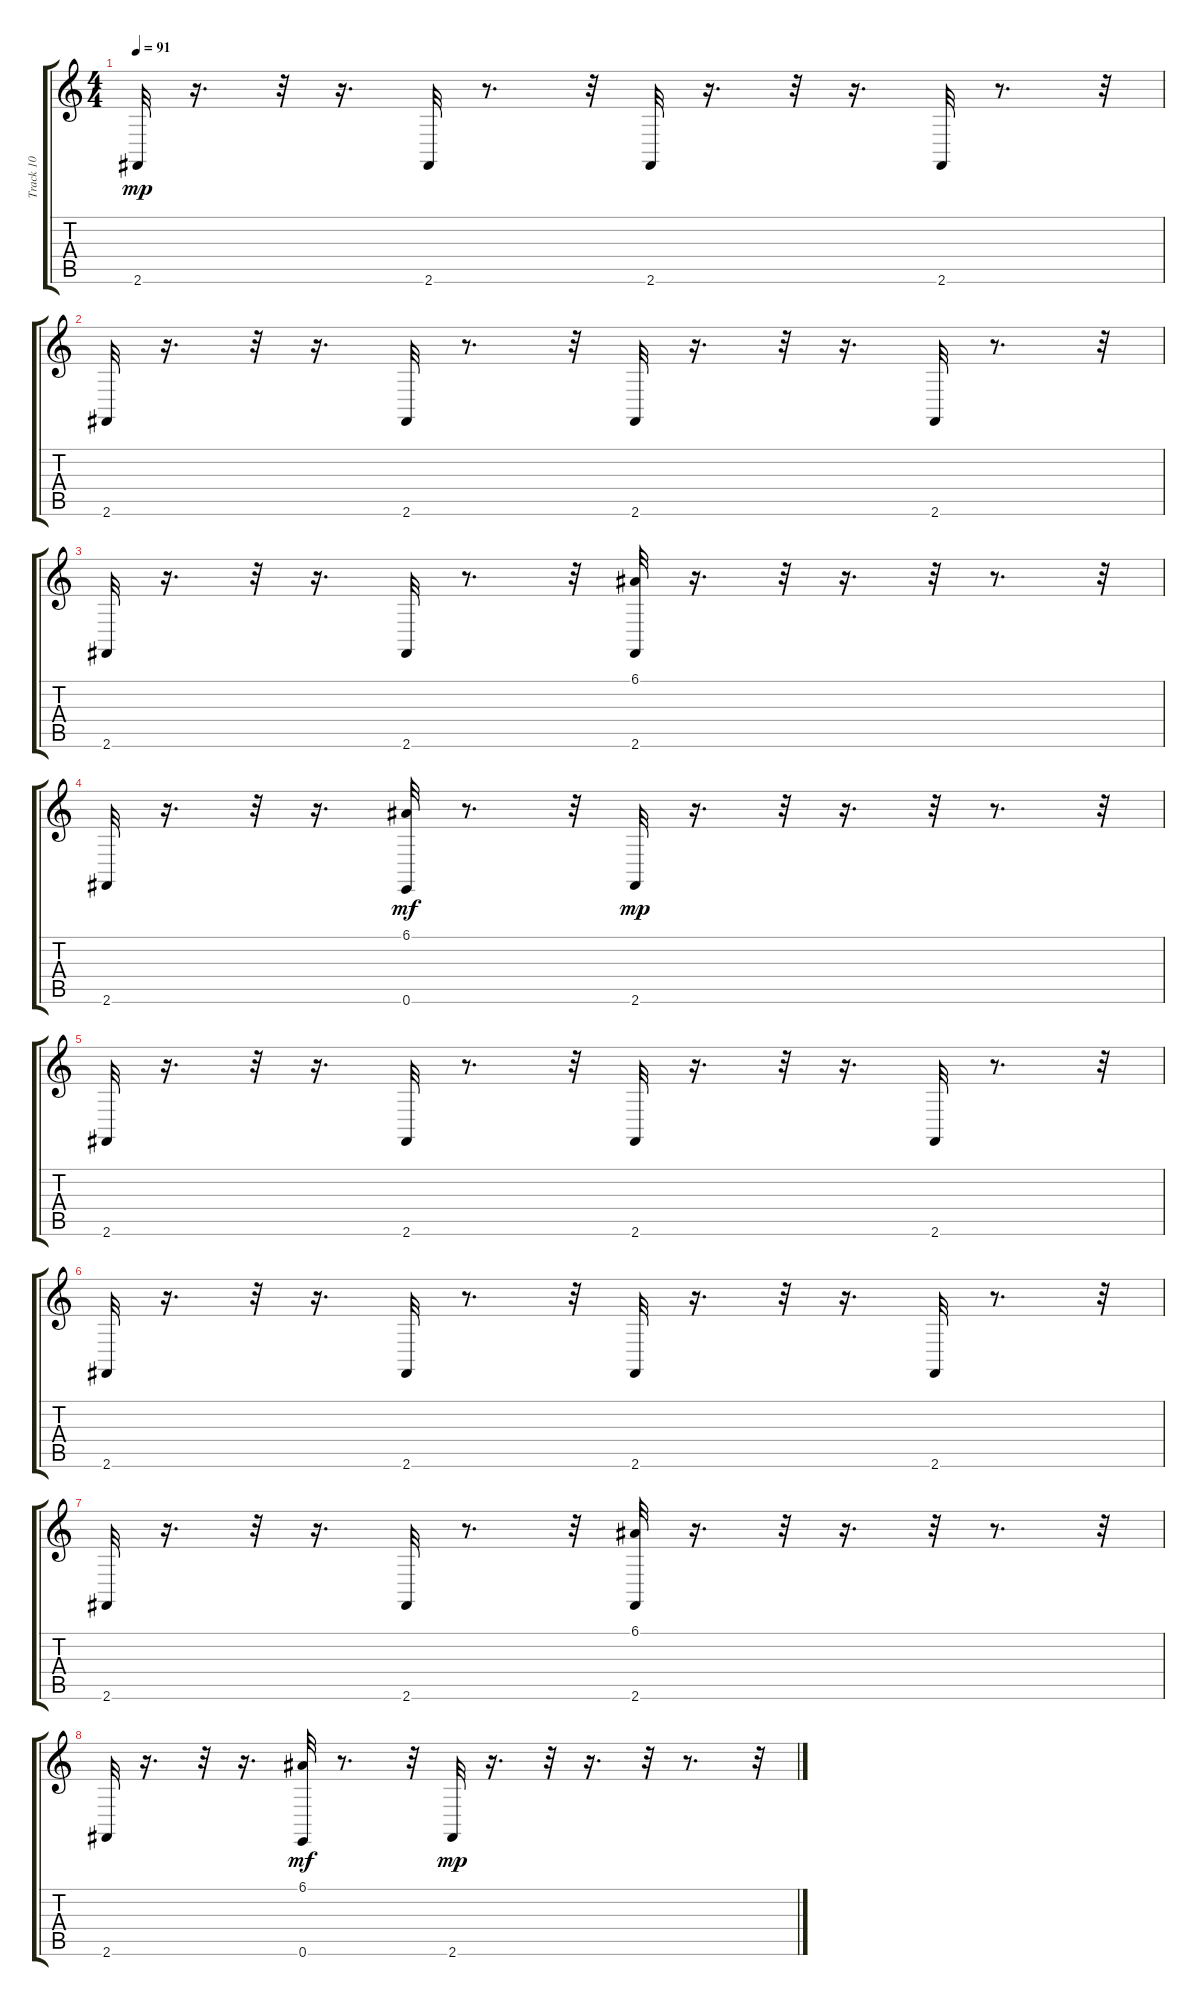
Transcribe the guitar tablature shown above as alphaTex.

\track ("Track 10" "Track 10") {instrument acousticgrandpiano}
\staff {score tabs}
\tuning (E4 B3 G3 D3 A2 E2) {hide}
\ts (4 4)
\tempo 91
\clef g2
\ks c
2.6.32{dy mp} r.16{d} r.32 r.16{d} 2.6.32 r.8{d} r.32 2.6.32 r.16{d} r.32 r.16{d} 2.6.32 r.8{d} r.32 |
2.6.32 r.16{d} r.32 r.16{d} 2.6.32 r.8{d} r.32 2.6.32 r.16{d} r.32 r.16{d} 2.6.32 r.8{d} r.32 |
2.6.32 r.16{d} r.32 r.16{d} 2.6.32 r.8{d} r.32 (6.1 2.6).32 r.16{d} r.32 r.16{d} r.32 r.8{d} r.32 |
2.6.32 r.16{d} r.32 r.16{d} (6.1 0.6).32{dy mf} r.8{d} r.32 2.6.32{dy mp} r.16{d} r.32 r.16{d} r.32 r.8{d} r.32 |
2.6.32 r.16{d} r.32 r.16{d} 2.6.32 r.8{d} r.32 2.6.32 r.16{d} r.32 r.16{d} 2.6.32 r.8{d} r.32 |
2.6.32 r.16{d} r.32 r.16{d} 2.6.32 r.8{d} r.32 2.6.32 r.16{d} r.32 r.16{d} 2.6.32 r.8{d} r.32 |
2.6.32 r.16{d} r.32 r.16{d} 2.6.32 r.8{d} r.32 (6.1 2.6).32 r.16{d} r.32 r.16{d} r.32 r.8{d} r.32 |
2.6.32 r.16{d} r.32 r.16{d} (6.1 0.6).32{dy mf} r.8{d} r.32 2.6.32{dy mp} r.16{d} r.32 r.16{d} r.32 r.8{d} r.32
